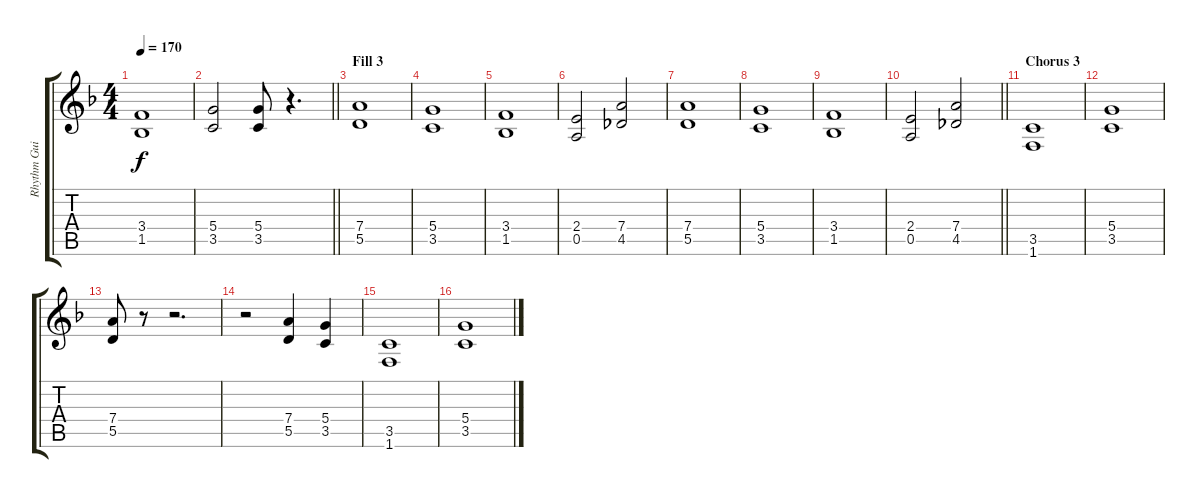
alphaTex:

\track ("Rhythm Guitar 1: Juha-Pekka Alanen" "Rhythm Gui") {instrument distortionguitar}
\staff {score tabs}
\tuning (E4 B3 G3 D3 A2 E2) {hide}
\ts (4 4)
\tempo 170
\clef g2
\ks dminor
(3.4 1.5).1{dy f} |
\barLineRight lightlight
(5.4 3.5).2 (5.4 3.5).8 r.4{d} |
\section ("" "Fill 3")
(7.4 5.5).1 |
(5.4 3.5).1 |
(3.4 1.5).1 |
(2.4 0.5).2 (7.4 4.5).2 |
(7.4 5.5).1 |
(5.4 3.5).1 |
(3.4 1.5).1 |
\barLineRight lightlight
(2.4 0.5).2 (7.4 4.5).2 |
\section ("" "Chorus 3")
(3.5 1.6).1 |
(5.4 3.5).1 |
(7.4 5.5).8 r.8 r.2{d} |
r.2 (7.4 5.5).4 (5.4 3.5).4 |
(3.5 1.6).1 |
(5.4 3.5).1
